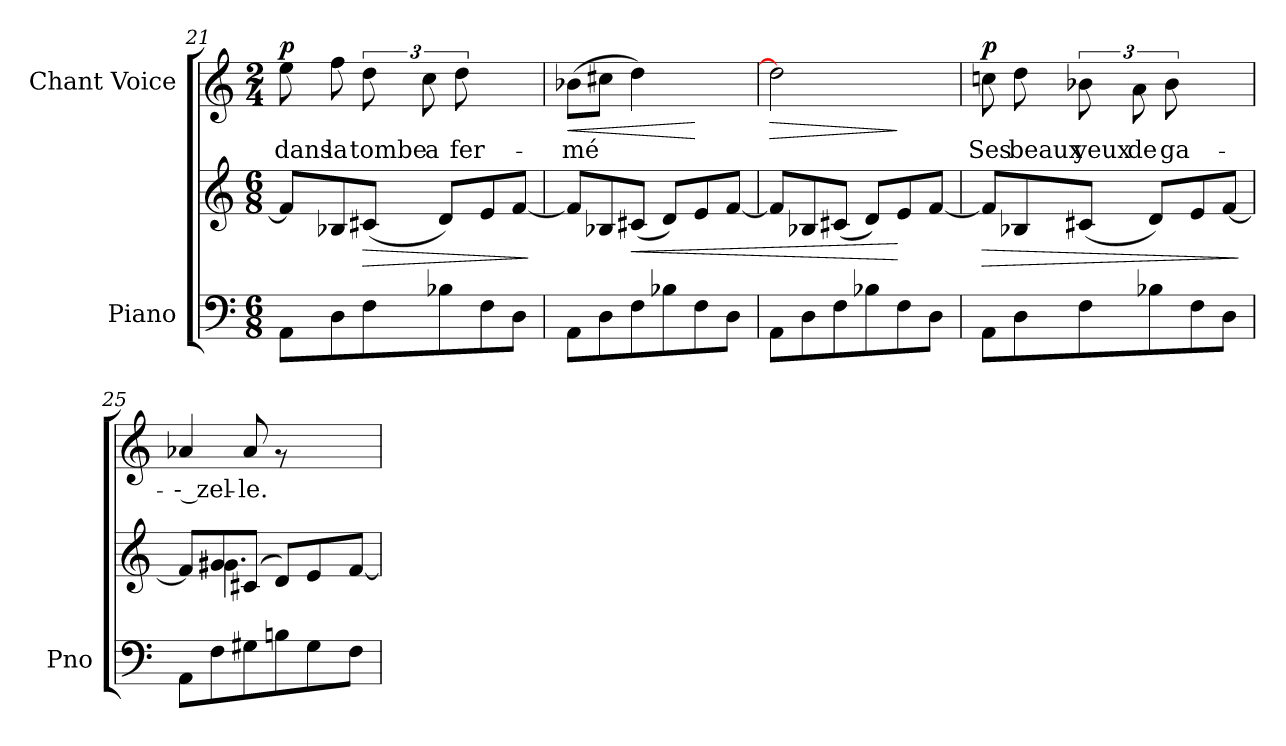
**kern	**kern	**dynam	**kern	**text	**dynam
*part2	*part2	*part2	*part1	*part1	*part1
*staff3	*staff2	*staff2/3	*staff1	*staff1	*staff1
*I"Piano	*	*	*I"Chant Voice	*	*
*I'Pno	*	*	*	*	*
!!LO:PB:g=z
*clefF4	*clefG2	*	*clefG2	*	*
*k[]	*k[]	*	*k[]	*	*
*M6/8	*M6/8	*	*M2/4	*	*
=21	=21	=21	=21	=21	=21
!	!	!	!	!LO:LY:b	!LO:DY:a
8AA\L	8f/L]	.	8ee\	dans	p
!	!	!	!	!LO:LY:b	!
8D\	8B-X/	.	8ff\	la	.
!	!	!LO:HP:b	!	!LO:LY:b	!
8F\	(<8c#X/J	>	12dd\	tombe	.
!	!	!	!	!LO:LY:b	!
.	.	.	12cc\	a	.
8B-X\	8d/L)	.	.	.	.
!	!	!	!	!LO:LY:b	!
.	.	.	12dd\	fer-	.
8F\	8e/	.	4ryy	.	.
8D\J	[8f/J	.	.	.	.
.	.	]	.	.	.
=22	=22	=22	=22	=22	=22
!	!	!	!	!LO:LY:b	!LO:HP:b
8AA\L	8f/L]	.	(>8b-X\L	-mé	<
8D\	8B-X/	.	8cc#X\J	.	.
!	!	!LO:HP:b	!	!	!
8F\	(<8c#X/J	<	[4dd\)	.	.
8B-X\	8d/L)	.	.	.	.
8F\	8e/	.	4ryy	.	[
8D\J	[8f/J	.	.	.	.
=23	=23	=23	=23	=23	=23
!	!	!	!	!	!LO:HP:b
8AA\L	8f/L]	.	2dd\]	.	>
8D\	8B-X/	.	.	.	.
8F\	(<8c#X/J	.	.	.	.
8B-X\	8d/L)	.	.	.	.
8F\	8e/	[	4ryy	.	]
8D\J	[8f/J	.	.	.	.
=24	=24	=24	=24	=24	=24
!	!	!LO:HP:b	!	!LO:LY:b	!LO:DY:a
8AA\L	8f/L]	>	8ccn\	Ses	p
!	!	!	!	!LO:LY:b	!
8D\	8B-X/	.	8dd\	beaux	.
!	!	!	!	!LO:LY:b	!
8F\	(<8c#X/J	.	12b-X\	yeux	.
!	!	!	!	!LO:LY:b	!
.	.	.	12a\	de	.
8B-X\	8d/L)	.	.	.	.
!	!	!	!	!LO:LY:b	!
.	.	.	12b-\	ga-	.
8F\	8e/	.	4ryy	.	.
8D\J	[8f/J	.	.	.	.
.	.	]	.	.	.
!!LO:LB:g=z
=25	=25	=25	=25	=25	=25
*	*^	*	*	*	*
!	!	!	!	!	!LO:LY:b	!
8AA\L	8f/L]	8ryy	.	4a-X/	-- zel-	.
!	!LO:N:head=solid	!	!	!	!	!
8F\	8g#X/	4.g#\	.	.	.	.
!	!	!	!	!	!LO:LY:b	!
8G#X\	(<8c#X/J	.	.	8a-/	-le.	.
!	!	!	!	!LO:N:vis=8	!	!
8Bn\	8d/L)	.	.	8.rg	.	.
8G#\	8e/	4ryy	.	.	.	.
.	.	.	.	8.ryy	.	.
8F\J	[8f/J	.	.	.	.	.
*	*v	*v	*	*	*	*
=	=	=	=	=	=
*-	*-	*-	*-	*-	*-
